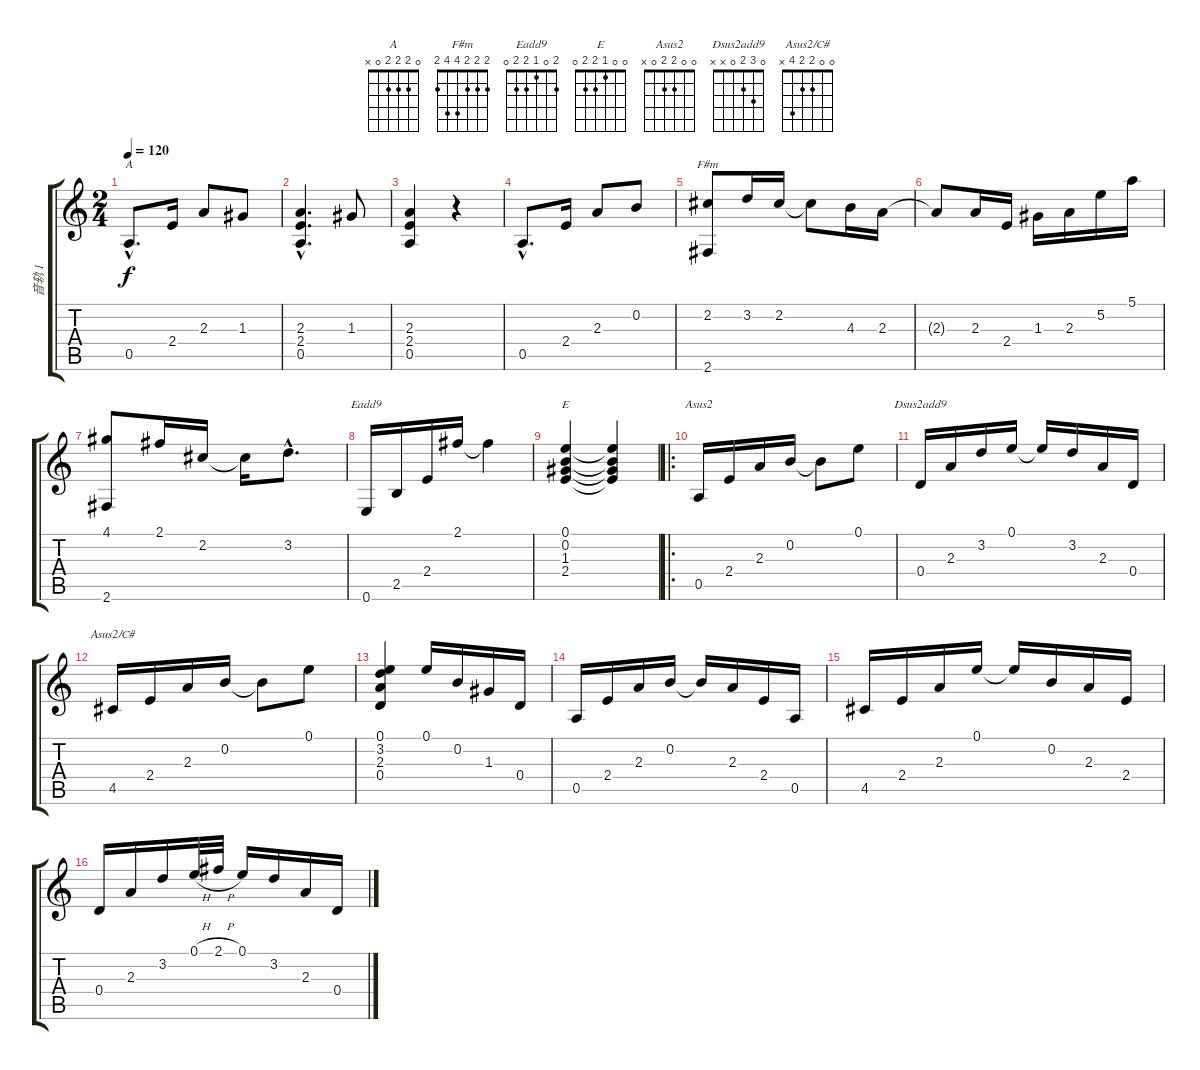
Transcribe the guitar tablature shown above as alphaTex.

\track ("音轨 1" "音轨 1") {instrument acousticguitarsteel}
\staff {score tabs}
\tuning (E4 B3 G3 D3 A2 E2) {hide}
\chord ("A" 0 2 2 2 0 x)
\chord ("F#m" 2 2 2 4 4 2)
\chord ("Eadd9" 2 0 1 2 2 0)
\chord ("E" 0 0 1 2 2 0)
\chord ("Asus2" 0 0 2 2 0 x)
\chord ("Dsus2add9" 0 3 2 0 x x)
\chord ("Asus2/C#" 0 0 2 2 4 x)
\ts (2 4)
\tempo 120
\clef g2
\ks c
0.5{hac}.8{d ch "A" dy f instrument acousticguitarsteel} 2.4.16 2.3.8 1.3.8 |
(2.3{hac} 2.4{hac} 0.5{hac}).4{d} 1.3.8 |
(2.3 2.4 0.5).4 r.4 |
0.5{hac}.8{d} 2.4.16 2.3.8 0.2.8 |
(2.2 2.6).8{ch "F#m"} 3.2.16 2.2.16 2.2{t}.8 4.3.16 2.3.16 |
2.3{t}.8 2.3.16 2.4.16 1.3.16 2.3.16 5.2.16 5.1.16 |
(4.1 2.6).8 2.1.16 2.2.16 2.2{t}.16 3.2{hac}.8{d} |
0.6.16{ch "Eadd9"} 2.5.16 2.4.16 2.1.16 2.1{t}.4 |
(0.1 0.2 1.3 2.4).4{ch "E"} (0.1{t} 0.2{t} 1.3{t} 2.4{t}).4 |
\ro
0.5.16{ch "Asus2"} 2.4.16 2.3.16 0.2.16 0.2{t}.8 0.1.8 |
0.4.16{ch "Dsus2add9"} 2.3.16 3.2.16 0.1.16 0.1{t}.16 3.2.16 2.3.16 0.4.16 |
4.5.16{ch "Asus2/C#"} 2.4.16 2.3.16 0.2.16 0.2{t}.8 0.1.8 |
(0.1 3.2 2.3 0.4).4 0.1.16 0.2.16 1.3.16 0.4.16 |
0.5.16 2.4.16 2.3.16 0.2.16 0.2{t}.16 2.3.16 2.4.16 0.5.16 |
4.5.16 2.4.16 2.3.16 0.1.16 0.1{t}.16 0.2.16 2.3.16 2.4.16 |
0.4.16 2.3.16 3.2.16 0.1{h}.32 2.1{h}.32 0.1.16 3.2.16 2.3.16 0.4.16
